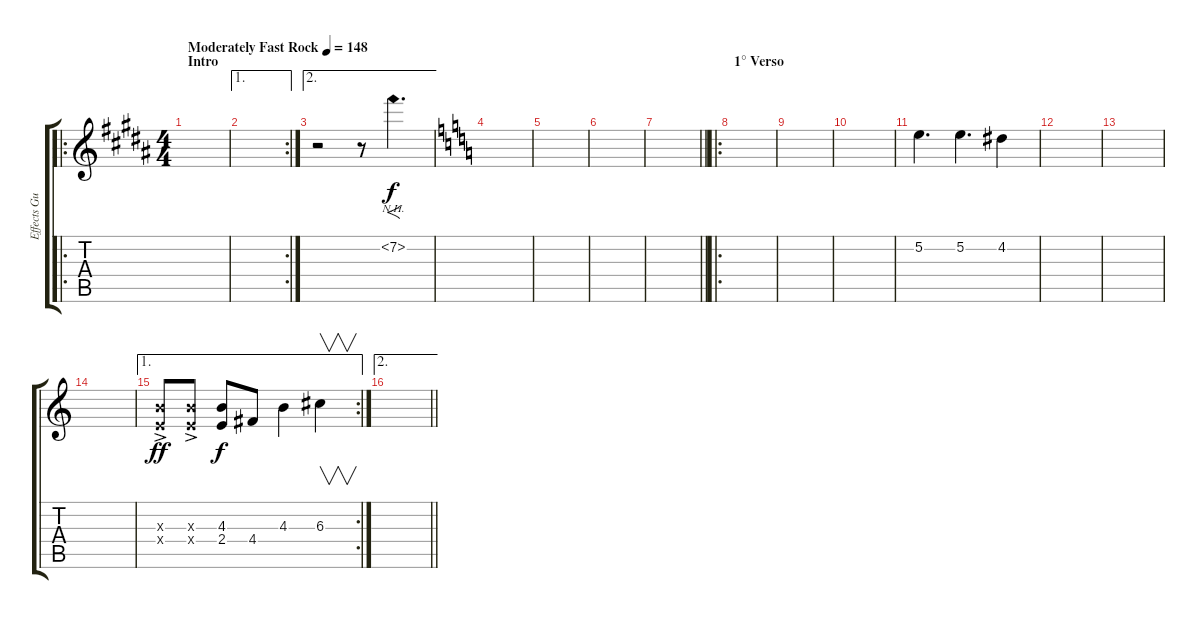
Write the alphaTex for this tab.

\track ("Effects Guitar" "Effects Gu") {instrument overdrivenguitar}
\staff {score tabs}
\tuning (E4 B3 G3 D3 A2 E2) {hide}
\ro
\ts (4 4)
\section ("" "Intro")
\tempo (148 "Moderately Fast Rock")
\clef g2
\ks b
|
\ae 1
\rc 2
|
\ae 2
r.2 r.8 7.2{nh}.4{f d} |
\ks c
|
|
|
\barLineRight lightlight
|
\ro
\section ("" "1° Verso")
|
|
|
5.2.4{d dy f} 5.2.4{d} 4.2.4 |
|
|
|
\ae 1
\rc 2
(4.3{ac x} 2.4{x}).8{dy ff} (4.3{ac x} 2.4{x}).8 (4.3 2.4).8{dy f} 4.4.8 4.3.4 6.3.4{v} |
\ae 2
\barLineRight lightlight
